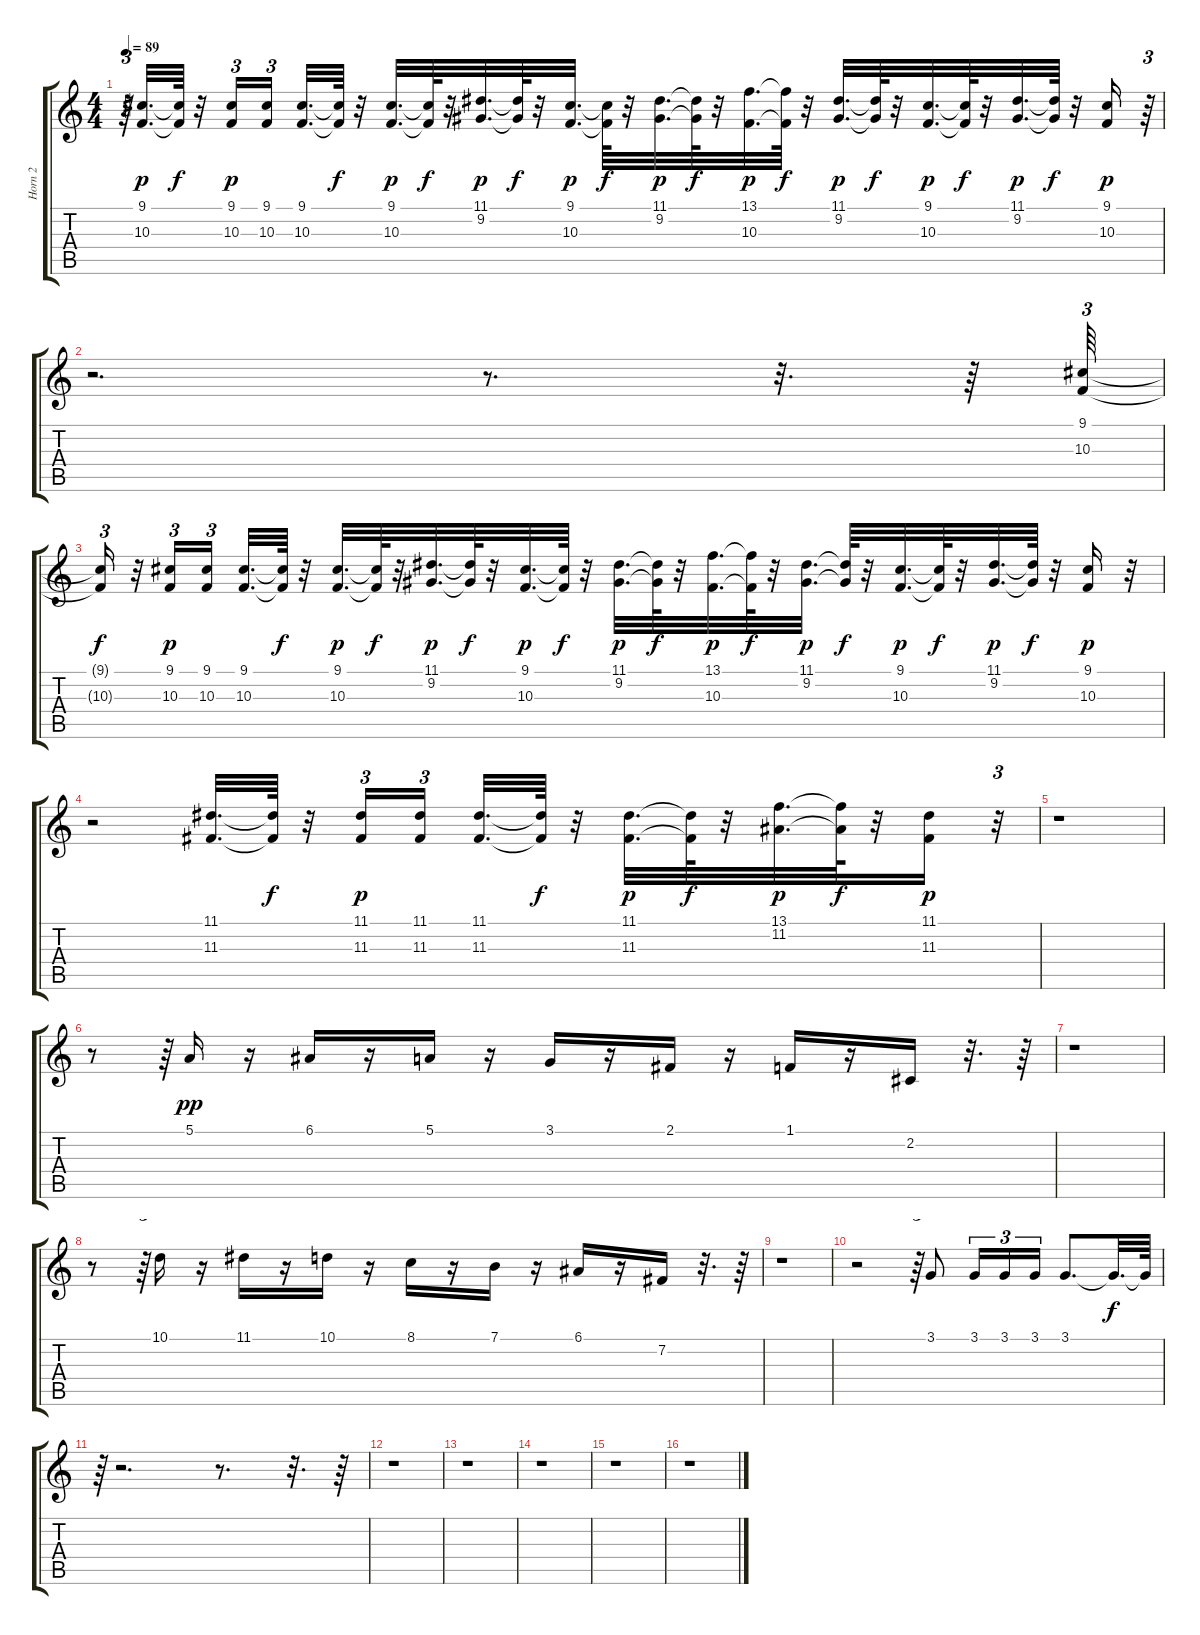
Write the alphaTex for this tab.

\track ("Horn 2" "Horn 2") {instrument frenchhorn}
\staff {score tabs}
\tuning (E4 B3 G3 D3 A2 E2) {hide}
\ts (4 4)
\tempo 89
\clef g2
\ks c
r.64{tu (3 2) dy p} (9.1 10.3).32{d} (9.1{t} 10.3{t}).64{dy f} r.32 (9.1 10.3).16{tu (3 2) dy p} (9.1 10.3).16{tu (3 2) beam splitsecondary} (9.1 10.3).32{d} (9.1{t} 10.3{t}).64{dy f} r.32 (9.1 10.3).32{d dy p} (9.1{t} 10.3{t}).64{dy f} r.32 (11.1 9.2).32{d dy p} (11.1{t} 9.2{t}).64{dy f} r.32 (9.1 10.3).32{d dy p} (9.1{t} 10.3{t}).64{dy f} r.32 (11.1 9.2).32{d dy p} (11.1{t} 9.2{t}).64{dy f} r.32 (13.1 10.3).32{d dy p} (13.1{t} 10.3{t}).64{dy f} r.32 (11.1 9.2).32{d dy p} (11.1{t} 9.2{t}).64{dy f} r.32 (9.1 10.3).32{d dy p} (9.1{t} 10.3{t}).64{dy f} r.32 (11.1 9.2).32{d dy p} (11.1{t} 9.2{t}).64{dy f} r.32 (9.1 10.3).16{dy p} r.64{tu (3 2)} |
r.2{d} r.8{d} r.32{d} r.64 (9.1 10.3).64{tu (3 2)} |
(9.1{t} 10.3{t}).16{tu (3 2) dy f} r.32 (9.1 10.3).16{tu (3 2) dy p} (9.1 10.3).16{tu (3 2) beam splitsecondary} (9.1 10.3).32{d} (9.1{t} 10.3{t}).64{dy f} r.32 (9.1 10.3).32{d dy p} (9.1{t} 10.3{t}).64{dy f} r.32 (11.1 9.2).32{d dy p} (11.1{t} 9.2{t}).64{dy f} r.32 (9.1 10.3).32{d dy p} (9.1{t} 10.3{t}).64{dy f} r.32 (11.1 9.2).32{d dy p} (11.1{t} 9.2{t}).64{dy f} r.32 (13.1 10.3).32{d dy p} (13.1{t} 10.3{t}).64{dy f} r.32 (11.1 9.2).32{d dy p} (11.1{t} 9.2{t}).64{dy f} r.32 (9.1 10.3).32{d dy p} (9.1{t} 10.3{t}).64{dy f} r.32 (11.1 9.2).32{d dy p} (11.1{t} 9.2{t}).64{dy f} r.32 (9.1 10.3).16{dy p} r.32 |
r.2 (11.1 11.3).32{d} (11.1{t} 11.3{t}).64{dy f} r.32 (11.1 11.3).16{tu (3 2) dy p} (11.1 11.3).16{tu (3 2) beam splitsecondary} (11.1 11.3).32{d} (11.1{t} 11.3{t}).64{dy f} r.32 (11.1 11.3).32{d dy p} (11.1{t} 11.3{t}).64{dy f} r.32 (13.1 11.2).32{d dy p} (13.1{t} 11.2{t}).64{dy f} r.32 (11.1 11.3).16{dy p} r.32{tu (3 2)} |
r.1 |
r.8 r.64{tu (3 2)} 5.1.16{dy pp} r.16 6.1.16 r.16 5.1.16 r.16 3.1.16 r.16 2.1.16 r.16 1.1.16 r.16 2.2.16 r.32{d} r.64 |
r.1 |
r.8 r.64{tu (3 2)} 10.1.16 r.16 11.1.16 r.16 10.1.16 r.16 8.1.16 r.16 7.1.16 r.16 6.1.16 r.16 7.2.16 r.32{d} r.64 |
r.1 |
r.2 r.64{tu (3 2)} 3.1.8 3.1.16{tu (3 2)} 3.1.16{tu (3 2)} 3.1.16{tu (3 2)} 3.1.8{d} 3.1{t}.32{d dy f} 3.1{t}.64 |
r.64{tu (3 2)} r.2{d} r.8{d} r.32{d} r.64 |
r.1 |
r.1 |
r.1 |
r.1 |
r.1
